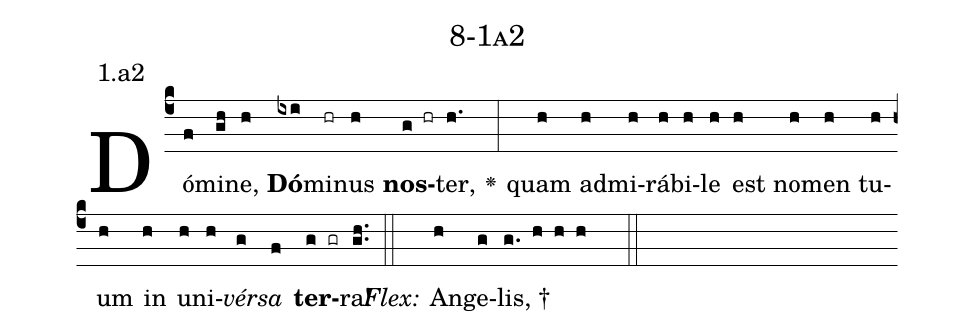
name: 8-1a2;
annotation: 1.a2;
%%
(c4)Dó(f)mi(gh)ne,(h) <b>Dó</b>(ixi)mi(hr)nus(h) <b>nos</b>(g hr)ter,(h.) <v>\greheightstar</v>(:) quam(h) ad(h)mi(h)rá(h)bi(h)le(h) est(h) no(h)men(h) tu(h)um(h) in(h) u(h)ni(h)<i>vér</i>(g)<i>sa</i>(f) <b>ter</b>(g gr)ra!(gh..) (::)
<i>Flex:</i>()  An(h)ge(g)lis, †(g. h h h  ::)

%E(h) u(h) o(g) u(f) a(g) e.(gh..) (::)
